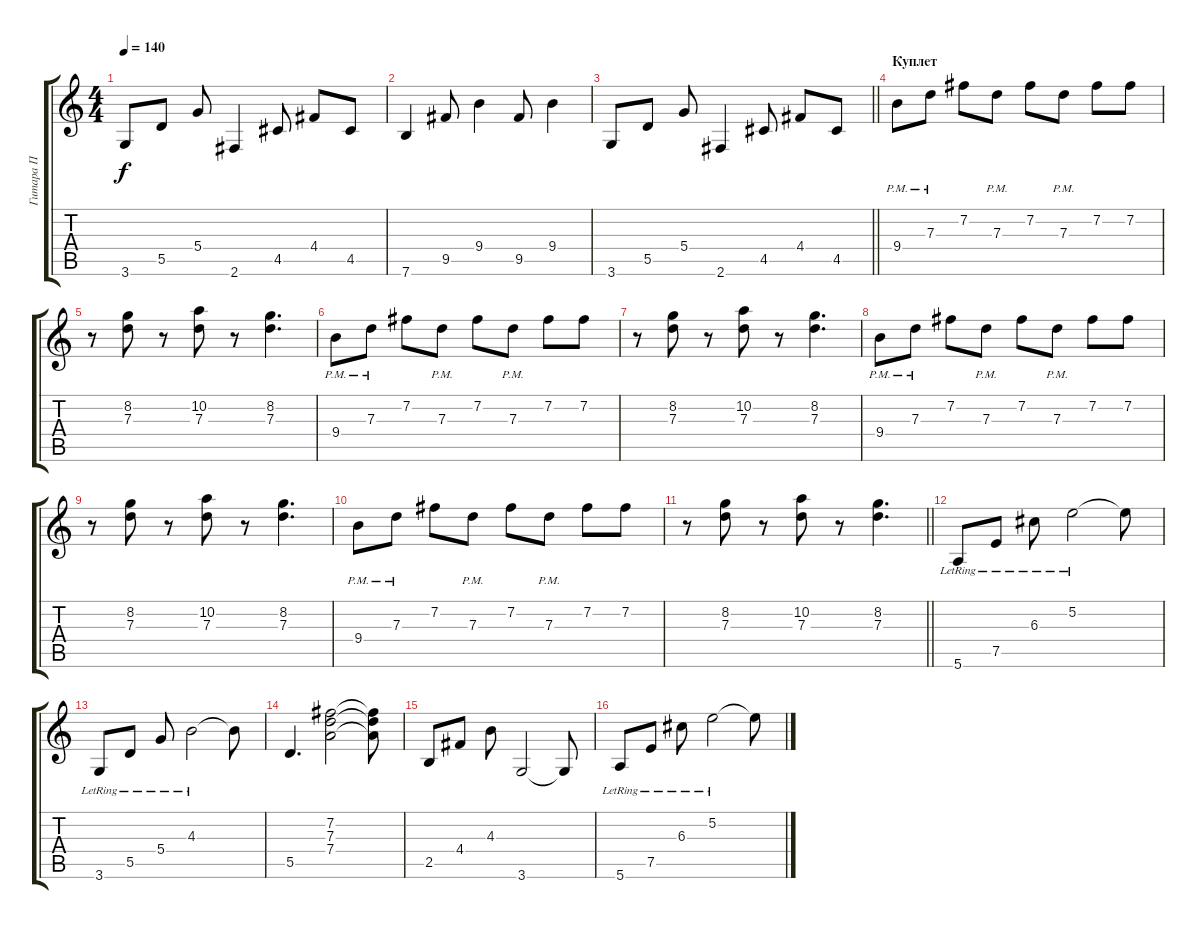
\track ("Гитара П" "Гитара П") {instrument distortionguitar}
\staff {score tabs}
\tuning (E4 B3 G3 D3 A2 E2) {hide}
\ts (4 4)
\tempo 140
\clef g2
\ks c
3.6.8{dy f} 5.5.8 5.4.8 2.6.4 4.5.8 4.4.8 4.5.8 |
7.6.4 9.5.8 9.4.4 9.5.8 9.4.4 |
\barLineRight lightlight
3.6.8 5.5.8 5.4.8 2.6.4 4.5.8 4.4.8 4.5.8 |
\section ("" "Куплет")
9.4{pm}.8 7.3{pm}.8 7.2.8 7.3{pm}.8 7.2.8 7.3{pm}.8 7.2.8 7.2.8 |
r.8 (8.2 7.3).8 r.8 (10.2 7.3).8 r.8 (8.2 7.3).4{d} |
9.4{pm}.8 7.3{pm}.8 7.2.8 7.3{pm}.8 7.2.8 7.3{pm}.8 7.2.8 7.2.8 |
r.8 (8.2 7.3).8 r.8 (10.2 7.3).8 r.8 (8.2 7.3).4{d} |
9.4{pm}.8 7.3{pm}.8 7.2.8 7.3{pm}.8 7.2.8 7.3{pm}.8 7.2.8 7.2.8 |
r.8 (8.2 7.3).8 r.8 (10.2 7.3).8 r.8 (8.2 7.3).4{d} |
9.4{pm}.8 7.3{pm}.8 7.2.8 7.3{pm}.8 7.2.8 7.3{pm}.8 7.2.8 7.2.8 |
\barLineRight lightlight
r.8 (8.2 7.3).8 r.8 (10.2 7.3).8 r.8 (8.2 7.3).4{d} |
\section ("" " ")
5.6{lr}.8{instrument electricguitarclean} 7.5{lr}.8 6.3{lr}.8 5.2{lr}.2 5.2{t}.8 |
3.6{lr}.8 5.5{lr}.8 5.4{lr}.8 4.3{lr}.2 4.3{t}.8 |
5.5.4{d} (7.2 7.3 7.4).2 (7.2{t} 7.3{t} 7.4{t}).8 |
2.5.8 4.4.8 4.3.8 3.6.2 3.6{t}.8 |
5.6{lr}.8 7.5{lr}.8 6.3{lr}.8 5.2{lr}.2 5.2{t}.8
